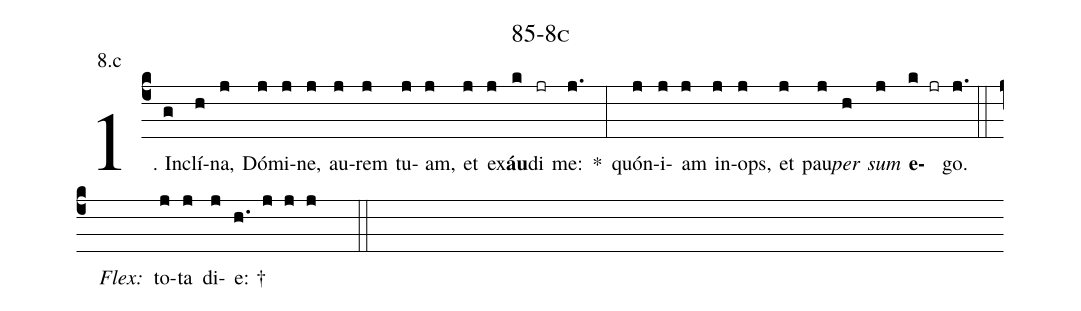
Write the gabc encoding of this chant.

name: 85-8c;
annotation: 8.c;
%%
(c4)1. In(g)clí(h)na,(j) Dó(j)mi(j)ne,(j) au(j)rem(j) tu(j)am,(j) et(j) ex(j)<b>áu</b>(k)di(jr) me:(j.) *(:) quón(j)i(j)am(j) in(j)ops,(j) et(j) pau(j)<i>per</i>(h) <i>sum</i>(j) <b>e</b>(k jr)go.(j.) (::)
<i>Flex:</i>()  to(j)ta(j) di(j)e: †(h. j j j  ::)
